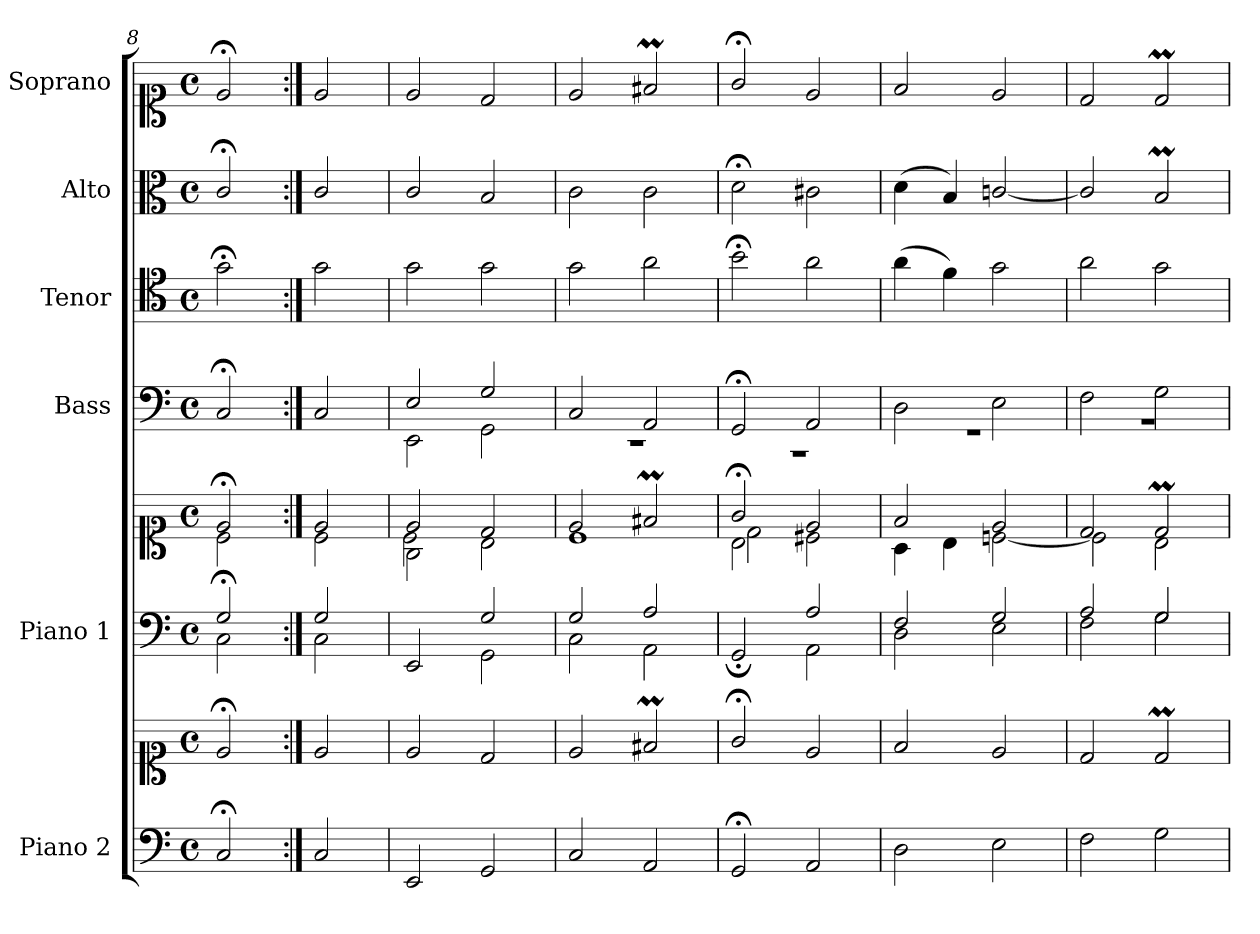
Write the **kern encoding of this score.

**kern	**kern	**kern	**kern	**kern	**kern	**kern	**kern
*part6	*part6	*part5	*part5	*part4	*part3	*part2	*part1
*staff8	*staff7	*staff6	*staff5	*staff4	*staff3	*staff2	*staff1
*I"Piano 2	*	*I"Piano 1	*	*I"Bass	*I"Tenor	*I"Alto	*I"Soprano
*I'Pno 2	*	*I'Pno 1	*	*I'B.	*I'T.	*I'A.	*I'S.
*clefF4	*clefC1	*clefF4	*clefC1	*clefF4	*clefC4	*clefC3	*clefC1
*	*	*	*	*	*ITrd7c12	*	*
*k[]	*k[]	*k[]	*k[]	*k[]	*k[]	*k[]	*k[]
*M4/4	*M4/4	*M4/4	*M4/4	*M4/4	*M4/4	*M4/4	*M4/4
*met(c)	*met(c)	*met(c)	*met(c)	*met(c)	*met(c)	*met(c)	*met(c)
=8	=8	=8	=8	=8	=8	=8	=8
*	*	*^	*^	*	*	*	*
2C;/	2e;</	2G;/	2C\	2e;</	2c\	2C;</	2G;<\	2c;</	2e;</
=9:|!	=9:|!	=9:|!	=9:|!	=9:|!	=9:|!	=9:|!	=9:|!	=9:|!	=9:|!
2C/	2e/	2G/	2C\	2e/	2c\	2C/	2G\	2c/	2e/
=10	=10	=10	=10	=10	=10	=10	=10	=10	=10
*	*	*	*	*	*^	*^	*	*	*
2EE/	2e/	2ryy	2EE/	2e/	2G\	2c\	2E/	2EE\	2G\	2c/	2e/
2GG/	2d/	2G/	2GG\	2d/	2ryy	2B\	2G/	2GG\	2G\	2B/	2d/
*	*	*	*	*	*v	*v	*	*	*	*	*
=11	=11	=11	=11	=11	=11	=11	=11	=11	=11	=11
2C/	2e/	2G/	2C\	2e/	1c\	2C/	1r	2G\	2c\	2e/
2AA/	2f#Xm/	2A/	2AA\	2f#Xm/	.	2AA/	.	2A\	2c\	2f#Xm/
!!LO:PB:g=z
=12	=12	=12	=12	=12	=12	=12	=12	=12	=12	=12
*	*	*	*	*	*^	*	*	*	*	*
2GG;/	2g;</	2ryy	2GG;/	2g;</	2B\	2d\	2GG;</	1r	2B;<\	2d;<\	2g;</
2AA/	2e/	2A/	2AA\	2e/	2ryy	2c#X\	2AA/	.	2A\	2c#X\	2e/
*	*	*	*	*	*v	*v	*	*	*	*	*
=13	=13	=13	=13	=13	=13	=13	=13	=13	=13	=13
2D\	2f/	2F/	2D\	2f/	4A\	2D\	1r	(4A\	(4d\	2f/
.	.	.	.	.	4B\	.	.	4F\)	4B/)	.
2E\	2e/	2G/	2E\	2e/	[<2cn\	2E\	.	2G\	[<2cn/	2e/
=14	=14	=14	=14	=14	=14	=14	=14	=14	=14	=14
2F\	2d/	2A/	2F\	2d/	2c\]	2F\	1r	2A\	2c/]	2d/
2G\	2dM/	2G/	2G\	2dM/	2B\	2G\	.	2G\	2Bm/	2dM/
*	*	*v	*v	*	*	*v	*v	*	*	*
*	*	*	*v	*v	*	*	*	*
=	=	=	=	=	=	=	=
*-	*-	*-	*-	*-	*-	*-	*-
